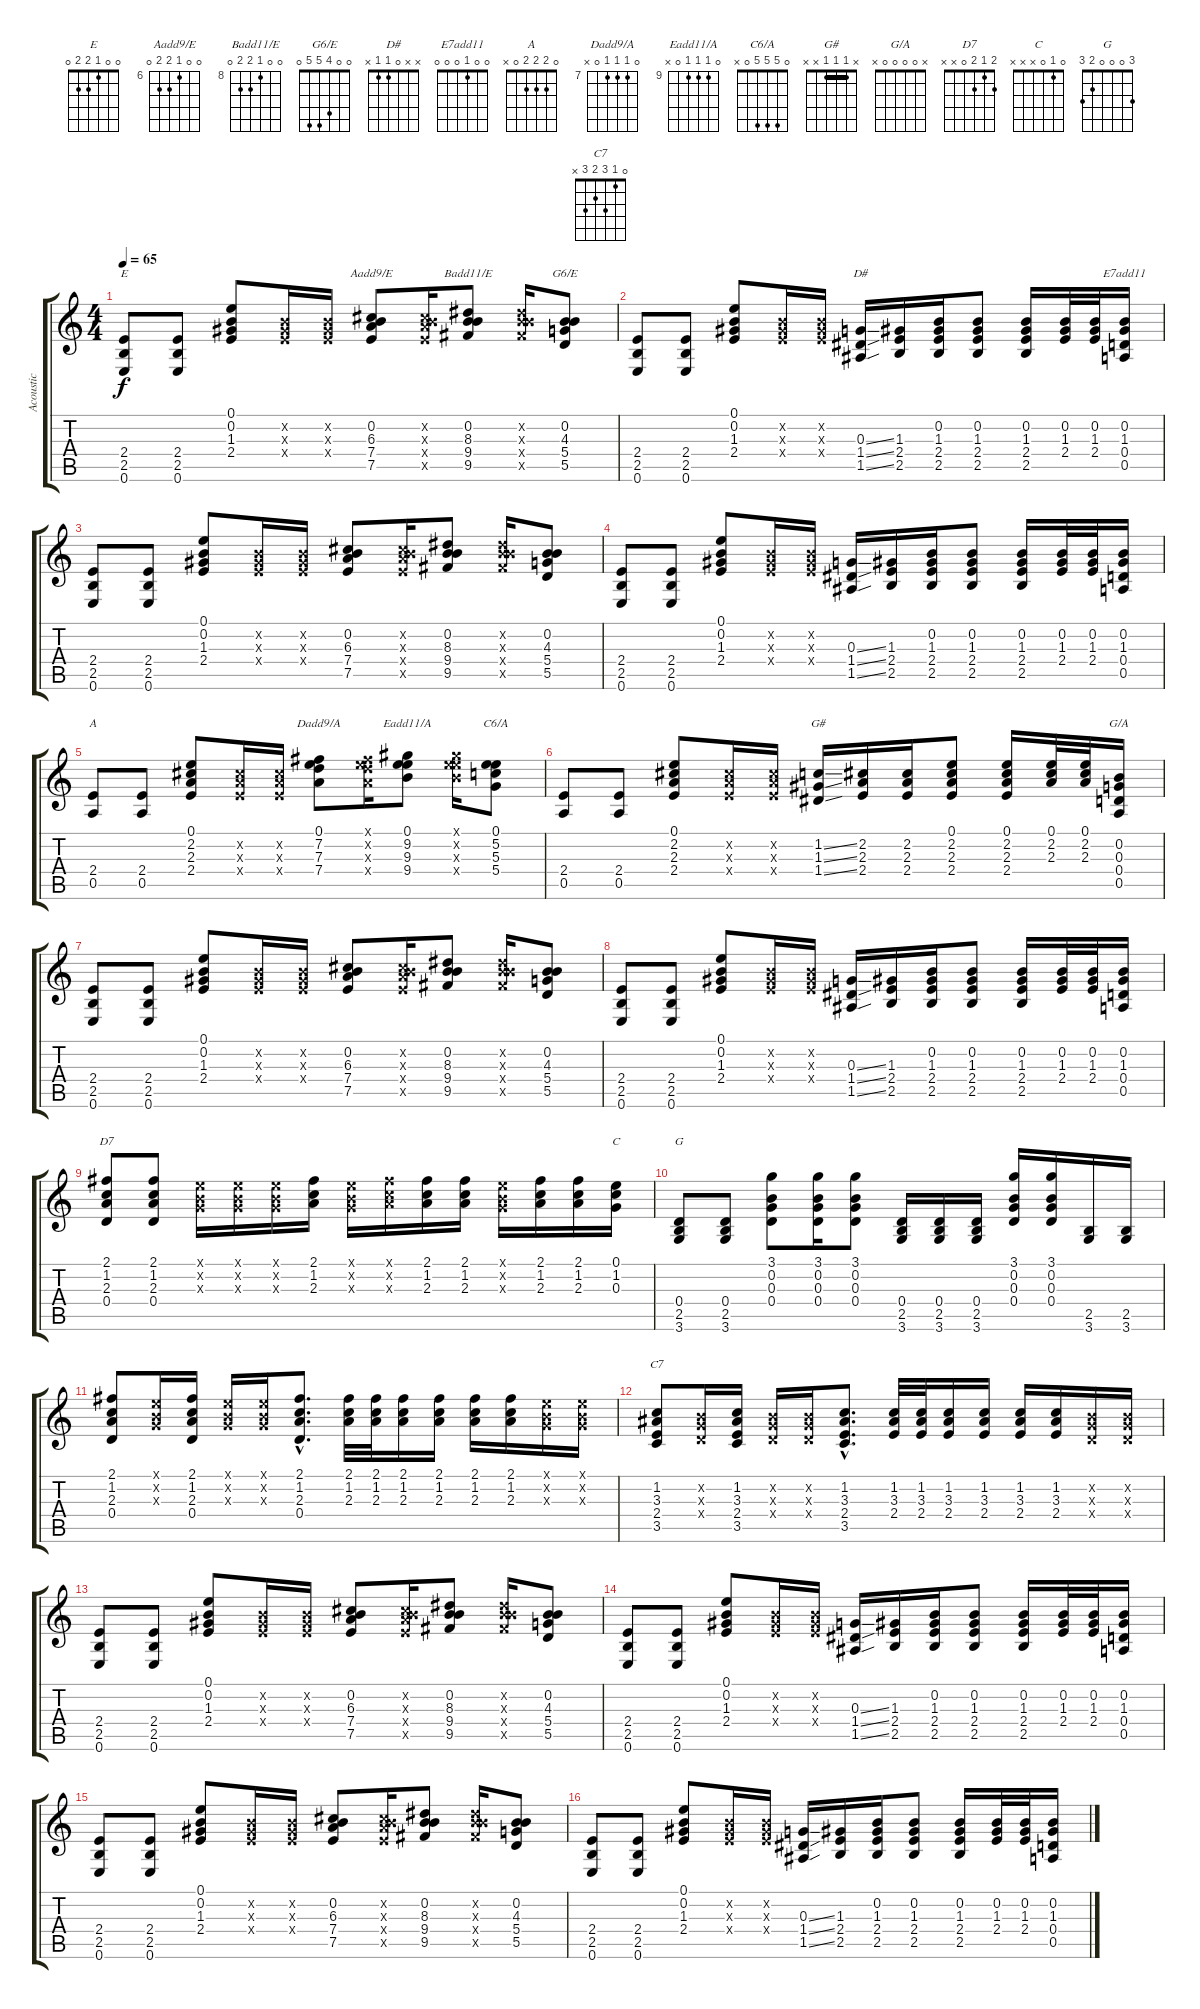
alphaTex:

\track ("Acoustic" "Acoustic") {instrument acousticguitarsteel}
\staff {score tabs}
\tuning (E4 B3 G3 D3 A2 E2) {hide}
\chord ("E" 0 0 1 2 2 0)
\chord ("Aadd9/E" 0 0 6 7 7 0) {firstfret 6}
\chord ("Badd11/E" 0 0 8 9 9 0) {firstfret 8}
\chord ("G6/E" 0 0 4 5 5 0)
\chord ("D#" x x 0 1 1 x)
\chord ("E7add11" 0 0 1 0 0 0)
\chord ("A" 0 2 2 2 0 x)
\chord ("Dadd9/A" 0 7 7 7 0 x) {firstfret 7}
\chord ("Eadd11/A" 0 9 9 9 0 x) {firstfret 9}
\chord ("C6/A" 0 5 5 5 0 x)
\chord ("G#" x 1 1 1 x x) {barre 1}
\chord ("G/A" x 0 0 0 0 x)
\chord ("D7" 2 1 2 0 x x)
\chord ("C" 0 1 0 x x x)
\chord ("G" 3 0 0 0 2 3)
\chord ("C7" 0 1 3 2 3 x)
\ts (4 4)
\tempo 65
\clef g2
\ks c
(2.4 2.5 0.6).8{ch "E" dy f instrument acousticguitarsteel} (2.4 2.5 0.6).8 (0.1 0.2 1.3 2.4).8 (0.2{x} 1.3{x} 2.4{x}).16 (0.2{x} 1.3{x} 2.4{x}).16 (0.2 6.3 7.4 7.5).8{ch "Aadd9/E"} (0.2{x} 6.3{x} 7.4{x} 7.5{x}).16 (0.2 8.3 9.4 9.5).8{ch "Badd11/E"} (0.2{x} 8.3{x} 9.4{x} 9.5{x}).16 (0.2 4.3 5.4 5.5).8{ch "G6/E"} |
(2.4 2.5 0.6).8 (2.4 2.5 0.6).8 (0.1 0.2 1.3 2.4).8 (0.2{x} 1.3{x} 2.4{x}).16 (0.2{x} 1.3{x} 2.4{x}).16 (0.3{ss} 1.4{ss} 1.5{ss}).16{ch "D#"} (1.3 2.4 2.5).16 (0.2 1.3 2.4 2.5).16 (0.2 1.3 2.4 2.5).8 (0.2 1.3 2.4 2.5).16 (0.2 1.3 2.4).32 (0.2 1.3 2.4).32 (0.2 1.3 0.4 0.5).16{ch "E7add11"} |
(2.4 2.5 0.6).8 (2.4 2.5 0.6).8 (0.1 0.2 1.3 2.4).8 (0.2{x} 1.3{x} 2.4{x}).16 (0.2{x} 1.3{x} 2.4{x}).16 (0.2 6.3 7.4 7.5).8 (0.2{x} 6.3{x} 7.4{x} 7.5{x}).16 (0.2 8.3 9.4 9.5).8 (0.2{x} 8.3{x} 9.4{x} 9.5{x}).16 (0.2 4.3 5.4 5.5).8 |
(2.4 2.5 0.6).8 (2.4 2.5 0.6).8 (0.1 0.2 1.3 2.4).8 (0.2{x} 1.3{x} 2.4{x}).16 (0.2{x} 1.3{x} 2.4{x}).16 (0.3{ss} 1.4{ss} 1.5{ss}).16 (1.3 2.4 2.5).16 (0.2 1.3 2.4 2.5).16 (0.2 1.3 2.4 2.5).8 (0.2 1.3 2.4 2.5).16 (0.2 1.3 2.4).32 (0.2 1.3 2.4).32 (0.2 1.3 0.4 0.5).16 |
(2.4 0.5).8{ch "A"} (2.4 0.5).8 (0.1 2.2 2.3 2.4).8 (2.2{x} 2.3{x} 2.4{x}).16 (2.2{x} 2.3{x} 2.4{x}).16 (0.1 7.2 7.3 7.4).8{ch "Dadd9/A"} (0.1{x} 7.2{x} 7.3{x} 7.4{x}).16 (0.1 9.2 9.3 9.4).8{ch "Eadd11/A"} (0.1{x} 9.2{x} 9.3{x} 9.4{x}).16 (0.1 5.2 5.3 5.4).8{ch "C6/A"} |
(2.4 0.5).8 (2.4 0.5).8 (0.1 2.2 2.3 2.4).8 (2.2{x} 2.3{x} 2.4{x}).16 (2.2{x} 2.3{x} 2.4{x}).16 (1.2{ss} 1.3{ss} 1.4{ss}).16{ch "G#"} (2.2 2.3 2.4).16 (2.2 2.3 2.4).16 (0.1 2.2 2.3 2.4).8 (0.1 2.2 2.3 2.4).16 (0.1 2.2 2.3).32 (0.1 2.2 2.3).32 (0.2 0.3 0.4 0.5).16{ch "G/A"} |
(2.4 2.5 0.6).8 (2.4 2.5 0.6).8 (0.1 0.2 1.3 2.4).8 (0.2{x} 1.3{x} 2.4{x}).16 (0.2{x} 1.3{x} 2.4{x}).16 (0.2 6.3 7.4 7.5).8 (0.2{x} 6.3{x} 7.4{x} 7.5{x}).16 (0.2 8.3 9.4 9.5).8 (0.2{x} 8.3{x} 9.4{x} 9.5{x}).16 (0.2 4.3 5.4 5.5).8 |
(2.4 2.5 0.6).8 (2.4 2.5 0.6).8 (0.1 0.2 1.3 2.4).8 (0.2{x} 1.3{x} 2.4{x}).16 (0.2{x} 1.3{x} 2.4{x}).16 (0.3{ss} 1.4{ss} 1.5{ss}).16 (1.3 2.4 2.5).16 (0.2 1.3 2.4 2.5).16 (0.2 1.3 2.4 2.5).8 (0.2 1.3 2.4 2.5).16 (0.2 1.3 2.4).32 (0.2 1.3 2.4).32 (0.2 1.3 0.4 0.5).16 |
(2.1 1.2 2.3 0.4).8{ch "D7"} (2.1 1.2 2.3 0.4).8 (0.1{x} 0.2{x} 0.3{x}).16 (0.1{x} 0.2{x} 0.3{x}).16 (0.1{x} 0.2{x} 0.3{x}).16 (2.1 1.2 2.3).16 (0.1{x} 0.2{x} 0.3{x}).16 (2.1{x} 1.2{x} 2.3{x}).16 (2.1 1.2 2.3).16 (2.1 1.2 2.3).16 (0.1{x} 0.2{x} 0.3{x}).16 (2.1 1.2 2.3).16 (2.1 1.2 2.3).16 (0.1 1.2 0.3).16{ch "C"} |
(0.4 2.5 3.6).8{ch "G"} (0.4 2.5 3.6).8 (3.1 0.2 0.3 0.4).8 (3.1 0.2 0.3 0.4).16 (3.1 0.2 0.3 0.4).8 (0.4 2.5 3.6).16 (0.4 2.5 3.6).16 (0.4 2.5 3.6).16 (3.1 0.2 0.3 0.4).16 (3.1 0.2 0.3 0.4).16 (2.5 3.6).16 (2.5 3.6).16 |
(2.1 1.2 2.3 0.4).8 (0.1{x} 0.2{x} 0.3{x}).16 (2.1 1.2 2.3 0.4).16 (0.1{x} 0.2{x} 0.3{x}).16 (0.1{x} 0.2{x} 0.3{x}).16 (2.1{hac} 1.2{hac} 2.3{hac} 0.4{hac}).8{d} (2.1 1.2 2.3).32 (2.1 1.2 2.3).32 (2.1 1.2 2.3).16 (2.1 1.2 2.3).16 (2.1 1.2 2.3).16 (2.1 1.2 2.3).16 (0.1{x} 0.2{x} 0.3{x}).16 (0.1{x} 0.2{x} 0.3{x}).16 |
(1.2 3.3 2.4 3.5).8{ch "C7"} (0.2{x} 0.3{x} 0.4{x}).16 (1.2 3.3 2.4 3.5).16 (0.2{x} 0.3{x} 0.4{x}).16 (0.2{x} 0.3{x} 0.4{x}).16 (1.2{hac} 3.3{hac} 2.4{hac} 3.5{hac}).8{d} (1.2 3.3 2.4).32 (1.2 3.3 2.4).32 (1.2 3.3 2.4).16 (1.2 3.3 2.4).16 (1.2 3.3 2.4).16 (1.2 3.3 2.4).16 (0.2{x} 0.3{x} 0.4{x}).16 (0.2{x} 0.3{x} 0.4{x}).16 |
(2.4 2.5 0.6).8 (2.4 2.5 0.6).8 (0.1 0.2 1.3 2.4).8 (0.2{x} 1.3{x} 2.4{x}).16 (0.2{x} 1.3{x} 2.4{x}).16 (0.2 6.3 7.4 7.5).8 (0.2{x} 6.3{x} 7.4{x} 7.5{x}).16 (0.2 8.3 9.4 9.5).8 (0.2{x} 8.3{x} 9.4{x} 9.5{x}).16 (0.2 4.3 5.4 5.5).8 |
(2.4 2.5 0.6).8 (2.4 2.5 0.6).8 (0.1 0.2 1.3 2.4).8 (0.2{x} 1.3{x} 2.4{x}).16 (0.2{x} 1.3{x} 2.4{x}).16 (0.3{ss} 1.4{ss} 1.5{ss}).16 (1.3 2.4 2.5).16 (0.2 1.3 2.4 2.5).16 (0.2 1.3 2.4 2.5).8 (0.2 1.3 2.4 2.5).16 (0.2 1.3 2.4).32 (0.2 1.3 2.4).32 (0.2 1.3 0.4 0.5).16 |
(2.4 2.5 0.6).8 (2.4 2.5 0.6).8 (0.1 0.2 1.3 2.4).8 (0.2{x} 1.3{x} 2.4{x}).16 (0.2{x} 1.3{x} 2.4{x}).16 (0.2 6.3 7.4 7.5).8 (0.2{x} 6.3{x} 7.4{x} 7.5{x}).16 (0.2 8.3 9.4 9.5).8 (0.2{x} 8.3{x} 9.4{x} 9.5{x}).16 (0.2 4.3 5.4 5.5).8 |
(2.4 2.5 0.6).8 (2.4 2.5 0.6).8 (0.1 0.2 1.3 2.4).8 (0.2{x} 1.3{x} 2.4{x}).16 (0.2{x} 1.3{x} 2.4{x}).16 (0.3{ss} 1.4{ss} 1.5{ss}).16 (1.3 2.4 2.5).16 (0.2 1.3 2.4 2.5).16 (0.2 1.3 2.4 2.5).8 (0.2 1.3 2.4 2.5).16 (0.2 1.3 2.4).32 (0.2 1.3 2.4).32 (0.2 1.3 0.4 0.5).16
